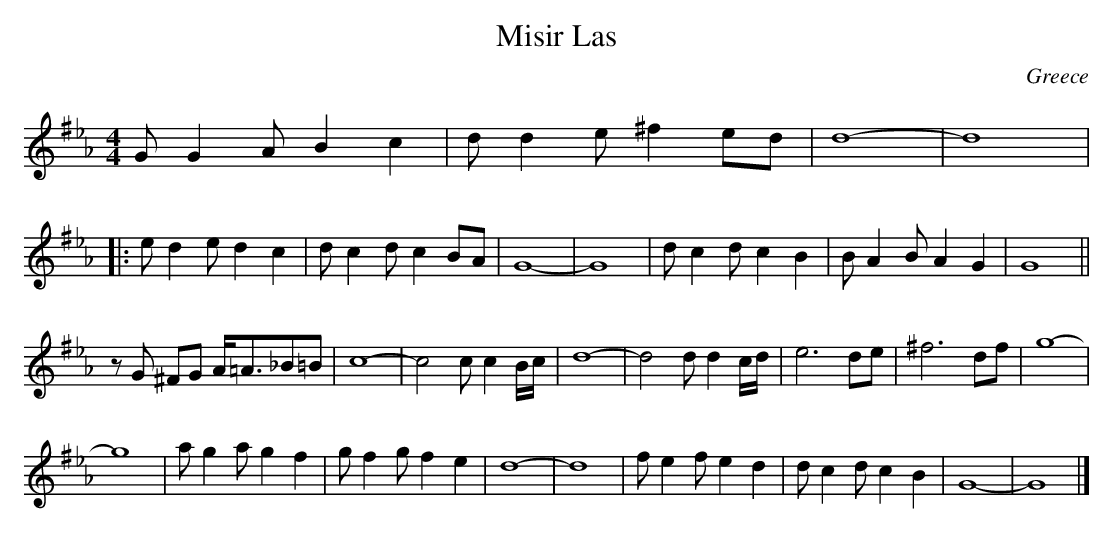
X:1
T:Misir Las
M:4/4
O:Greece
K:G _e_A
GG2A B2 c2 | dd2e ^f2ed | d8- | d8 |:
ed2 ed2 c2 | dc2 dc2 BA | G8- | G8 |\
dc2 dc2 B2 | BA2 BA2 G2 | G8 ||
zG ^FG A<=A_B=B | c8-  | c4 cc2 B/c/ | d8- | \
d4 dd2c/d/      | e6 de| ^f6 df      | g8- |
g8 | ag2 ag2 f2 | gf2 gf2 e2 | d8- | \
d8 | fe2 fe2 d2 | dc2 dc2 B2 | G8- | G8 |]
